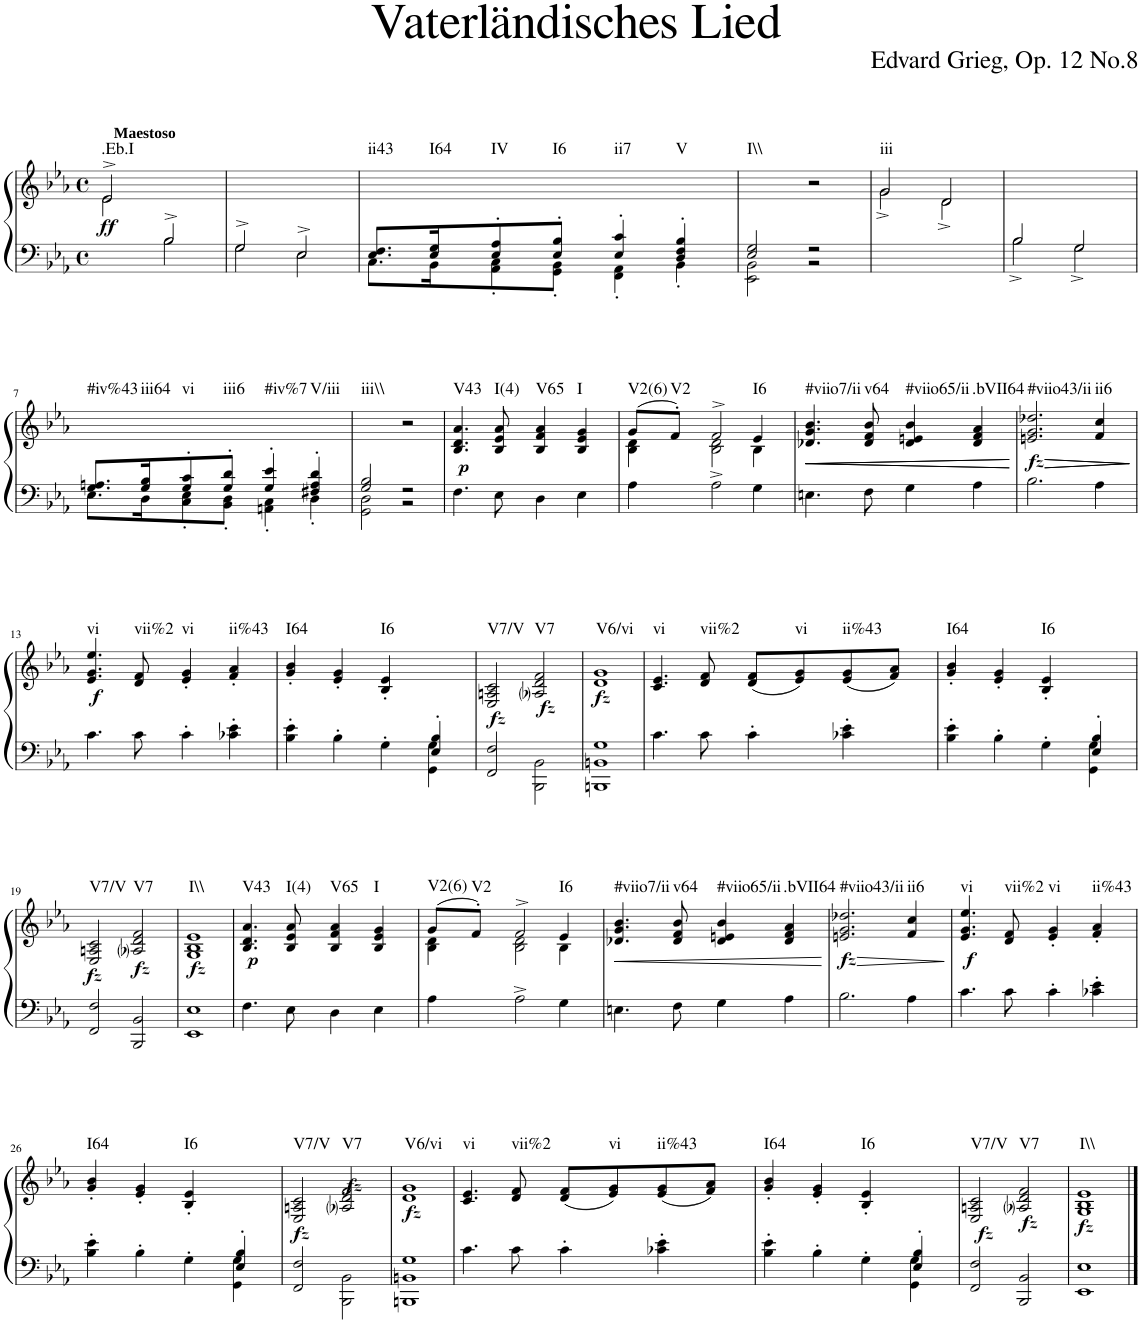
**kern	**kern	**dynam	**harte
*part1	*part1	*part1	*part1
*staff2	*staff1	*staff1/2	*
*I"Midi_1	*	*	*
*clefF4	*clefG2	*	*
*k[b-e-a-]	*k[b-e-a-]	*	*
*E-:	*E-:	*	*
*M4/4	*M4/4	*	*
*met(c)	*met(c)	*	*
=1	=1	=1	=1
*^	*^	*	*
!	!	!LO:TX:a:B:t=Maestoso	!	!	!
!	!	!	!	!LO:DY:b	!LO:H:kt=.Eb.I
2ryy	2ryy	2e-^/	2e-\	ff	N
2B-^/	2B-\	2ryy	2ryy	.	.
=2	=2	=2	=2	=2	=2
2G^/	2G\	2ryy	2ryy	.	.
2E-^/	2E-\	2ryy	2ryy	.	.
=3	=3	=3	=3	=3	=3
!	!	!	!	!	!LO:H:n=1:kt=ii43
!	!	!	!	!	!LO:H:n=2:kt=I64
!	!	!	!	!	!LO:H:n=3:kt=IV
!	!	!	!	!	!LO:H:n=4:kt=I6
8.E-/ 8.F/L	8.C\L	2ryy	2ryy	.	N N N N
16E-/ 16G/K	16BB-\K	.	.	.	.
8E-/' 8A-/'	8AA-\' 8C\'	.	.	.	.
8E-/' 8B-/'J	8GG\' 8BB-\'J	.	.	.	.
!	!	!	!	!	!LO:H:n=1:kt=ii7
!	!	!	!	!	!LO:H:n=2:kt=V
4E-/' 4c/'	4FF\' 4AA-\'	2ryy	2ryy	.	N N
4D/' 4F/' 4B-/'	4BB-'\	.	.	.	.
=4	=4	=4	=4	=4	=4
!	!	!	!	!	!LO:H:kt=I\\
2E-/ 2G/	2EE-\ 2BB-\	2ryy	2ryy	.	N
2r	2r	2r	2ryy	.	.
=5	=5	=5	=5	=5	=5
!	!	!	!	!	!LO:H:kt=iii
2ryy	2ryy	2g/	2g^\	.	N
2ryy	2ryy	2d/	2d^\	.	.
=6	=6	=6	=6	=6	=6
2B-/	2B-^\	2ryy	2ryy	.	.
2G/	2G^\	2ryy	2ryy	.	.
!!LO:LB:g=z	!!
=7	=7	=7	=7	=7	=7
!	!	!	!	!	!LO:H:n=1:kt=#iv%43
!	!	!	!	!	!LO:H:n=2:kt=iii64
!	!	!	!	!	!LO:H:n=3:kt=vi
!	!	!	!	!	!LO:H:n=4:kt=iii6
8.G/ 8.An/L	8.E-\L	2ryy	2ryy	.	N N N N
16G/ 16B-/K	16D\K	.	.	.	.
8G/' 8c/'	8C\' 8E-\'	.	.	.	.
8G/' 8d/'J	8BB-\' 8D\'J	.	.	.	.
!	!	!	!	!	!LO:H:n=1:kt=#iv%7
!	!	!	!	!	!LO:H:n=2:kt=V/iii
4G/' 4e-/'	4AAn\' 4C\'	2ryy	2ryy	.	N N
4F#X/' 4A/' 4d/'	4D'\	.	.	.	.
=8	=8	=8	=8	=8	=8
!	!	!	!	!	!LO:H:kt=iii\\
2G/ 2B-/	2GG\ 2D\	2ryy	2ryy	.	N
2r	2r	2r	2ryy	.	.
=9	=9	=9	=9	=9	=9
!	!	!	!	!LO:DY:b	!LO:H:kt=V43
4.F\	2ryy	4.B-/ 4.d/ 4.a-/	2ryy	p	N
!	!	!	!	!	!LO:H:kt=I(4)
8E-\	.	8B-/ 8e-/ 8a-/	.	.	N
!	!	!	!	!	!LO:H:kt=V65
4D\	2ryy	4B-/ 4f/ 4a-/	2ryy	.	N
!	!	!	!	!	!LO:H:kt=I
4E-\	.	4B-/ 4e-/ 4g/	.	.	N
=10	=10	=10	=10	=10	=10
!	!	!	!	!	!LO:H:kt=V2(6)
4A-\	2ryy	(8g/L	4B-\ 4d\	.	N
!	!	!	!	!	!LO:H:kt=V2
.	.	8f'/J)	.	.	N
2A-^\	.	2f^/	2B-\ 2d\	.	.
.	2ryy	.	.	.	.
!	!	!	!	!	!LO:H:kt=I6
4G\	.	4e-/	4B-\	.	N
=11	=11	=11	=11	=11	=11
!	!	!	!	!LO:HP:b	!LO:H:kt=#viio7/ii
4.En\	2ryy	4.d-X/ 4.g/ 4.b-/	2ryy	<	N
!	!	!	!	!LO:HP:b	!LO:H:kt=v64
8F\	.	8d-/ 8f/ 8b-/	.	<	N
!	!	!	!	!	!LO:H:kt=#viio65/ii
4G\	2ryy	4d-/ 4en/ 4b-/	2ryy	.	N
!	!	!	!	!	!LO:H:kt=.bVII64
4A-\	.	4d-/ 4f/ 4a-/	.	.	N
*v	*v	*	*	*	*
*	*v	*v	*	*
.	.	[ [	.
=12	=12	=12	=12
*^	*	*	*
!	!	!	!LO:HP:b	!
*	*	*^	*	*
!	!	!	!	!LO:DY:n=1:b	!LO:H:kt=#viio43/ii
2.B-\	2ryy	2.en/ 2.g/ 2.dd-X/	2ryy	> fz	N
.	2ryy	.	2ryy	.	.
!	!	!	!	!LO:HP:b	!LO:H:kt=ii6
4A-\	.	4f/ 4cc/	.	>	N
*v	*v	*	*	*	*
*	*v	*v	*	*
.	.	] ]	.
!!LO:LB:g=z
=13	=13	=13	=13
*^	*	*	*
!	!	!	!LO:DY:b	!LO:H:kt=vi
4.c\	2ryy	4.e-/ 4.g/ 4.ee-/	f	N
!	!	!	!	!LO:H:kt=vii%2
8c\	.	8d/ 8f/	.	N
!	!	!	!	!LO:H:kt=vi
4c'\	2ryy	4e-/' 4g/'	.	N
!	!	!	!	!LO:H:kt=ii%43
4c-X\' 4e-\'	.	4f/' 4a-/'	.	N
=14	=14	=14	=14	=14
!	!	!	!	!LO:H:kt=I64
4B-\' 4e-\'	2ryy	4g/' 4b-/'	.	N
4B-'\	.	4e-/' 4g/'	.	.
!	!	!	!	!LO:H:kt=I6
4G'\	4ryy	4B-/' 4e-/'	.	N
4E-/' 4B-/'	4GG\ 4G\	4ryy	.	.
=15	=15	=15	=15	=15
!	!	!	!LO:DY:b	!LO:H:kt=V7/V
2FF/ 2F/	2ryy	2E-/ 2An/ 2c/	fz	N
!	!	!	!LO:DY:b	!LO:H:kt=V7
2BBB-\ 2BB-\	2ryy	2A-i/ 2d/ 2f/	fz	N
=16	=16	=16	=16	=16
!	!	!	!LO:DY:b	!LO:H:kt=V6/vi
1BBn 1G	1BBBn	1d 1g	fz	N
=17	=17	=17	=17	=17
!	!	!	!	!LO:H:kt=vi
4.c\	2ryy	4.c/ 4.e-/	.	N
!	!	!	!	!LO:H:kt=vii%2
8c\	.	8d/ 8f/	.	N
4c'\	2ryy	(8d/ 8f/L	.	.
!	!	!	!	!LO:H:kt=vi
.	.	8e-/ 8g/)	.	N
!	!	!	!	!LO:H:kt=ii%43
4c-X\' 4e-\'	.	(8e-/ 8g/	.	N
.	.	8f/ 8a-/J)	.	.
=18	=18	=18	=18	=18
!	!	!	!	!LO:H:kt=I64
4B-\' 4e-\'	2ryy	4g/' 4b-/'	.	N
4B-'\	.	4e-/' 4g/'	.	.
!	!	!	!	!LO:H:kt=I6
4G'\	4ryy	4B-/' 4e-/'	.	N
4E-/' 4B-/'	4GG\ 4G\	4ryy	.	.
!!LO:LB:g=z
=19	=19	=19	=19	=19
*	*	*^	*	*
!	!	!	!	!LO:DY:b	!LO:H:kt=V7/V
2FF/ 2F/	2ryy	2E-/ 2An/ 2c/	2ryy	fz	N
!	!	!	!	!LO:DY:b	!LO:H:kt=V7
2BBB-/ 2BB-/	2ryy	2A-i/ 2d/ 2f/	2ryy	fz	N
=20	=20	=20	=20	=20	=20
!	!	!	!	!LO:DY:b	!LO:H:kt=I\\
1E-	1EE-	1G 1B- 1e-	2ryy	fz	N
.	.	.	2ryy	.	.
=21	=21	=21	=21	=21	=21
!	!	!	!	!LO:DY:b	!LO:H:kt=V43
4.F\	2ryy	4.B-/ 4.d/ 4.a-/	2ryy	p	N
!	!	!	!	!	!LO:H:kt=I(4)
8E-\	.	8B-/ 8e-/ 8a-/	.	.	N
!	!	!	!	!	!LO:H:kt=V65
4D\	2ryy	4B-/ 4f/ 4a-/	2ryy	.	N
!	!	!	!	!	!LO:H:kt=I
4E-\	.	4B-/ 4e-/ 4g/	.	.	N
=22	=22	=22	=22	=22	=22
!	!	!	!	!	!LO:H:kt=V2(6)
4A-\	2ryy	(8g/L	4B-\ 4d\	.	N
!	!	!	!	!	!LO:H:kt=V2
.	.	8f'/J)	.	.	N
2A-^\	.	2f^/	2B-\ 2d\	.	.
.	2ryy	.	.	.	.
!	!	!	!	!	!LO:H:kt=I6
4G\	.	4e-/	4B-\	.	N
=23	=23	=23	=23	=23	=23
!	!	!	!	!LO:HP:b	!LO:H:kt=#viio7/ii
4.En\	2ryy	4.d-X/ 4.g/ 4.b-/	2ryy	<	N
!	!	!	!	!	!LO:H:kt=v64
8F\	.	8d-/ 8f/ 8b-/	.	.	N
!	!	!	!	!	!LO:H:kt=#viio65/ii
4G\	2ryy	4d-/ 4en/ 4b-/	2ryy	.	N
!	!	!	!	!	!LO:H:kt=.bVII64
4A-\	.	4d-/ 4f/ 4a-/	.	.	N
*v	*v	*	*	*	*
*	*v	*v	*	*
.	.	[	.
=24	=24	=24	=24
*^	*	*	*
!	!	!	!LO:HP:b	!
*	*	*^	*	*
!	!	!	!	!LO:DY:n=1:b	!LO:H:kt=#viio43/ii
2.B-\	2ryy	2.en/ 2.g/ 2.dd-X/	2ryy	> fz	N
.	2ryy	.	2ryy	.	.
!	!	!	!	!	!LO:H:kt=ii6
4A-\	.	4f/ 4cc/	.	.	N
*v	*v	*	*	*	*
*	*v	*v	*	*
.	.	]	.
=25	=25	=25	=25
*^	*^	*	*
!	!	!	!	!LO:DY:b	!LO:H:kt=vi
4.c\	2ryy	4.e-/ 4.g/ 4.ee-/	2ryy	f	N
!	!	!	!	!	!LO:H:kt=vii%2
8c\	.	8d/ 8f/	.	.	N
!	!	!	!	!	!LO:H:kt=vi
4c'\	2ryy	4e-/' 4g/'	2ryy	.	N
!	!	!	!	!	!LO:H:kt=ii%43
4c-X\' 4e-\'	.	4f/' 4a-/'	.	.	N
*	*	*v	*v	*	*
!!LO:LB:g=z
=26	=26	=26	=26	=26
!	!	!	!	!LO:H:kt=I64
4B-\' 4e-\'	2ryy	4g/' 4b-/'	.	N
4B-'\	.	4e-/' 4g/'	.	.
!	!	!	!	!LO:H:kt=I6
4G'\	4ryy	4B-/' 4e-/'	.	N
4E-/' 4B-/'	4GG\ 4G\	4ryy	.	.
=27	=27	=27	=27	=27
*	*	*^	*	*
!	!	!	!	!LO:DY:b	!LO:H:kt=V7/V
2FF/ 2F/	2ryy	2E-/ 2An/ 2c/	2ryy	fz	N
!	!	!	!	!LO:DY:b	!LO:H:kt=V7
2BBB-\ 2BB-\	2ryy	2A-i/ 2d/ 2f/	2ryy	fz	N
=28	=28	=28	=28	=28	=28
!	!	!	!	!LO:DY:b	!LO:H:kt=V6/vi
*	*	*v	*v	*	*
1BBn 1G	1BBBn	1d 1g	fz	N
=29	=29	=29	=29	=29
!	!	!	!	!LO:H:kt=vi
4.c\	2ryy	4.c/ 4.e-/	.	N
!	!	!	!	!LO:H:kt=vii%2
8c\	.	8d/ 8f/	.	N
4c'\	2ryy	(8d/ 8f/L	.	.
!	!	!	!	!LO:H:kt=vi
.	.	8e-/ 8g/)	.	N
!	!	!	!	!LO:H:kt=ii%43
4c-X\' 4e-\'	.	(8e-/ 8g/	.	N
.	.	8f/ 8a-/J)	.	.
=30	=30	=30	=30	=30
!	!	!	!	!LO:H:kt=I64
4B-\' 4e-\'	2ryy	4g/' 4b-/'	.	N
4B-'\	.	4e-/' 4g/'	.	.
!	!	!	!	!LO:H:kt=I6
4G'\	4ryy	4B-/' 4e-/'	.	N
4E-/' 4B-/'	4GG\ 4G\	4ryy	.	.
=31	=31	=31	=31	=31
!	!	!	!LO:DY:b	!LO:H:kt=V7/V
2FF/ 2F/	2ryy	2E-/ 2An/ 2c/	fz	N
!	!	!	!LO:DY:b	!LO:H:kt=V7
2BBB-/ 2BB-/	2ryy	2A-i/ 2d/ 2f/	fz	N
=32	=32	=32	=32	=32
!	!	!	!LO:DY:b	!LO:H:kt=I\\
1E-	1EE-	1G 1B- 1e-	fz	N
*v	*v	*	*	*
==	==	==	==
*-	*-	*-	*-
